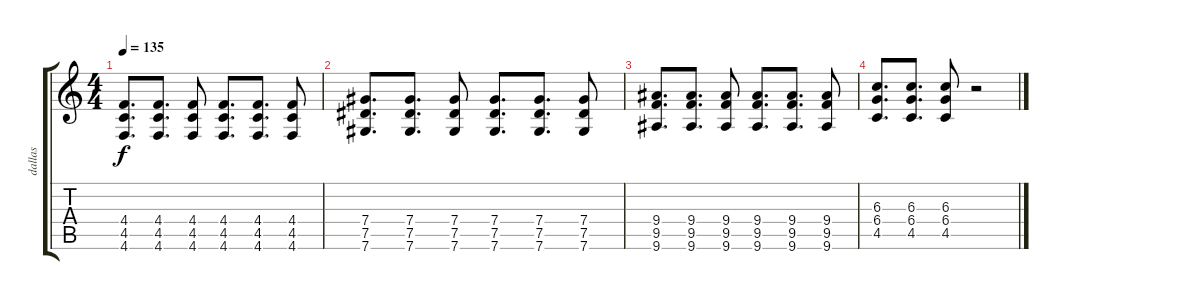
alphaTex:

\track ("dallas" "dallas") {instrument distortionguitar}
\staff {score tabs}
\tuning (Eb4 Bb3 Gb3 Db3 Ab2 Db2) {hide}
\ts (4 4)
\tempo 135
\clef g2
\ks c
(4.4 4.5 4.6).8{d dy f} (4.4 4.5 4.6).8{d} (4.4 4.5 4.6).8 (4.4 4.5 4.6).8{d} (4.4 4.5 4.6).8{d} (4.4 4.5 4.6).8 |
(7.4 7.5 7.6).8{d} (7.4 7.5 7.6).8{d} (7.4 7.5 7.6).8 (7.4 7.5 7.6).8{d} (7.4 7.5 7.6).8{d} (7.4 7.5 7.6).8 |
(9.4 9.5 9.6).8{d} (9.4 9.5 9.6).8{d} (9.4 9.5 9.6).8 (9.4 9.5 9.6).8{d} (9.4 9.5 9.6).8{d} (9.4 9.5 9.6).8 |
(6.3 6.4 4.5).8{d} (6.3 6.4 4.5).8{d} (6.3 6.4 4.5).8 r.2
